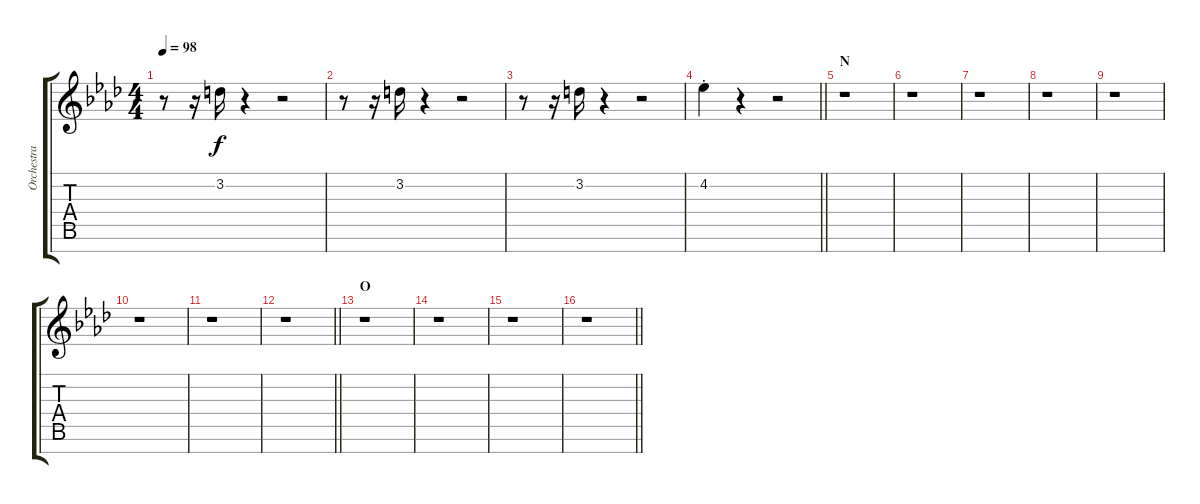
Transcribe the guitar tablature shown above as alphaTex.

\track ("Orchestra Hit" "Orchestra ") {instrument orchestrahit}
\staff {score tabs}
\tuning (E5 B4 G4 D4 A3 E3 B2) {hide}
\ts (4 4)
\tempo 98
\clef g2
\ks ab
r.8{dy f} r.16 3.2.16 r.4 r.2 |
r.8 r.16 3.2.16 r.4 r.2 |
r.8 r.16 3.2.16 r.4 r.2 |
\barLineRight lightlight
4.2{st}.4 r.4 r.2 |
\section ("" "N")
r.1 |
r.1 |
r.1 |
r.1 |
r.1 |
r.1 |
r.1 |
\barLineRight lightlight
r.1 |
\section ("" "O")
r.1 |
r.1 |
r.1 |
\barLineRight lightlight
r.1
